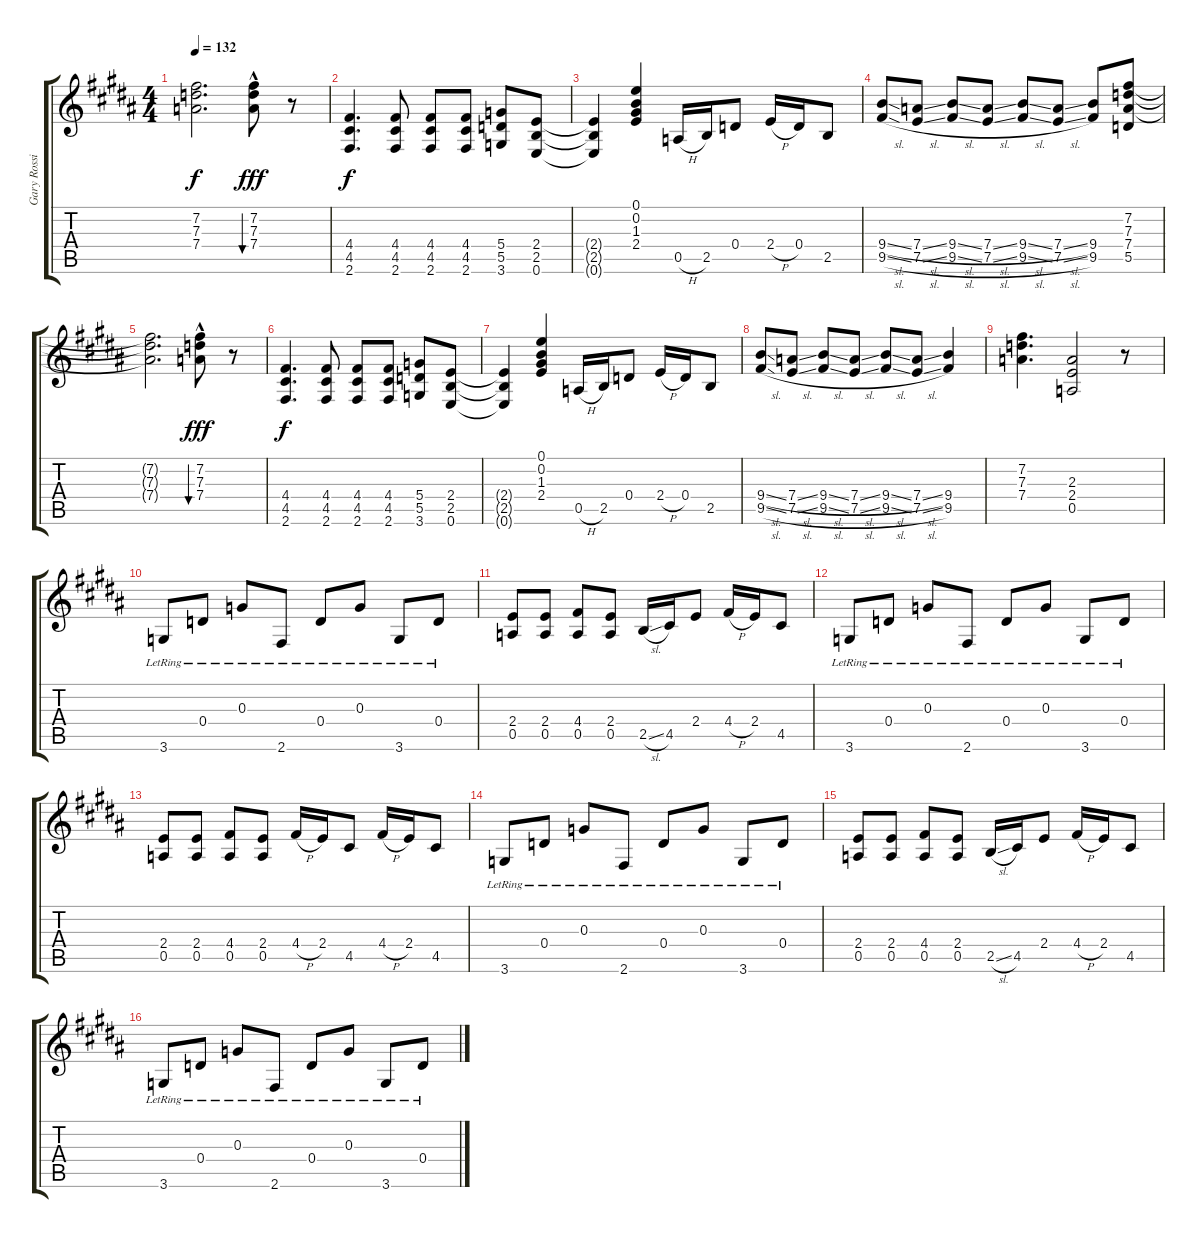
\track ("Gary Rossington Guitar" "Gary Rossi") {instrument overdrivenguitar}
\staff {score tabs}
\tuning (E4 B3 G3 D3 A2 E2) {hide}
\ts (4 4)
\tempo 132
\clef g2
\ks b
(7.2{t} 7.3{t} 7.4{t}).2{d dy f} (7.2{hac} 7.3 7.4).8{bu 60 dy fff} r.8 |
(4.4 4.5 2.6).4{d dy f} (4.4 4.5 2.6).8 (4.4 4.5 2.6).8 (4.4 4.5 2.6).8 (5.4 5.5 3.6).8 (2.4 2.5 0.6).8 |
(2.4{t} 2.5{t} 0.6{t}).4 (0.1 0.2 1.3 2.4).4 0.5{h}.16 2.5.16 0.4.8 2.4{h}.16 0.4.16 2.5.8 |
(9.4{sl} 9.5{sl}).8 (7.4{sl} 7.5{sl}).8 (9.4{sl} 9.5{sl}).8 (7.4{sl} 7.5{sl}).8 (9.4{sl} 9.5{sl}).8 (7.4{sl} 7.5{sl}).8 (9.4 9.5).8 (7.2 7.3 7.4 5.5).8 |
(7.2{t} 7.3{t} 7.4{t}).2{d} (7.2{hac} 7.3 7.4).8{bu 60 dy fff} r.8 |
(4.4 4.5 2.6).4{d dy f} (4.4 4.5 2.6).8 (4.4 4.5 2.6).8 (4.4 4.5 2.6).8 (5.4 5.5 3.6).8 (2.4 2.5 0.6).8 |
(2.4{t} 2.5{t} 0.6{t}).4 (0.1 0.2 1.3 2.4).4 0.5{h}.16 2.5.16 0.4.8 2.4{h}.16 0.4.16 2.5.8 |
(9.4{sl} 9.5{sl}).8 (7.4{sl} 7.5{sl}).8 (9.4{sl} 9.5{sl}).8 (7.4{sl} 7.5{sl}).8 (9.4{sl} 9.5{sl}).8 (7.4{sl} 7.5{sl}).8 (9.4 9.5).4 |
(7.2 7.3 7.4).4{d} (2.3 2.4 0.5).2 r.8 |
3.6{lr}.8{instrument electricguitarclean} 0.4{lr}.8 0.3{lr}.8 2.6{lr}.8 0.4{lr}.8 0.3{lr}.8 3.6{lr}.8 0.4{lr}.8 |
(2.4 0.5).8 (2.4 0.5).8 (4.4 0.5).8 (2.4 0.5).8 2.5{sl}.16 4.5.16 2.4.8 4.4{h}.16 2.4.16 4.5.8 |
3.6{lr}.8 0.4{lr}.8 0.3{lr}.8 2.6{lr}.8 0.4{lr}.8 0.3{lr}.8 3.6{lr}.8 0.4{lr}.8 |
(2.4 0.5).8 (2.4 0.5).8 (4.4 0.5).8 (2.4 0.5).8 4.4{h}.16 2.4.16 4.5.8 4.4{h}.16 2.4.16 4.5.8 |
3.6{lr}.8 0.4{lr}.8 0.3{lr}.8 2.6{lr}.8 0.4{lr}.8 0.3{lr}.8 3.6{lr}.8 0.4{lr}.8 |
(2.4 0.5).8 (2.4 0.5).8 (4.4 0.5).8 (2.4 0.5).8 2.5{sl}.16 4.5.16 2.4.8 4.4{h}.16 2.4.16 4.5.8 |
3.6{lr}.8 0.4{lr}.8 0.3{lr}.8 2.6{lr}.8 0.4{lr}.8 0.3{lr}.8 3.6{lr}.8 0.4{lr}.8
